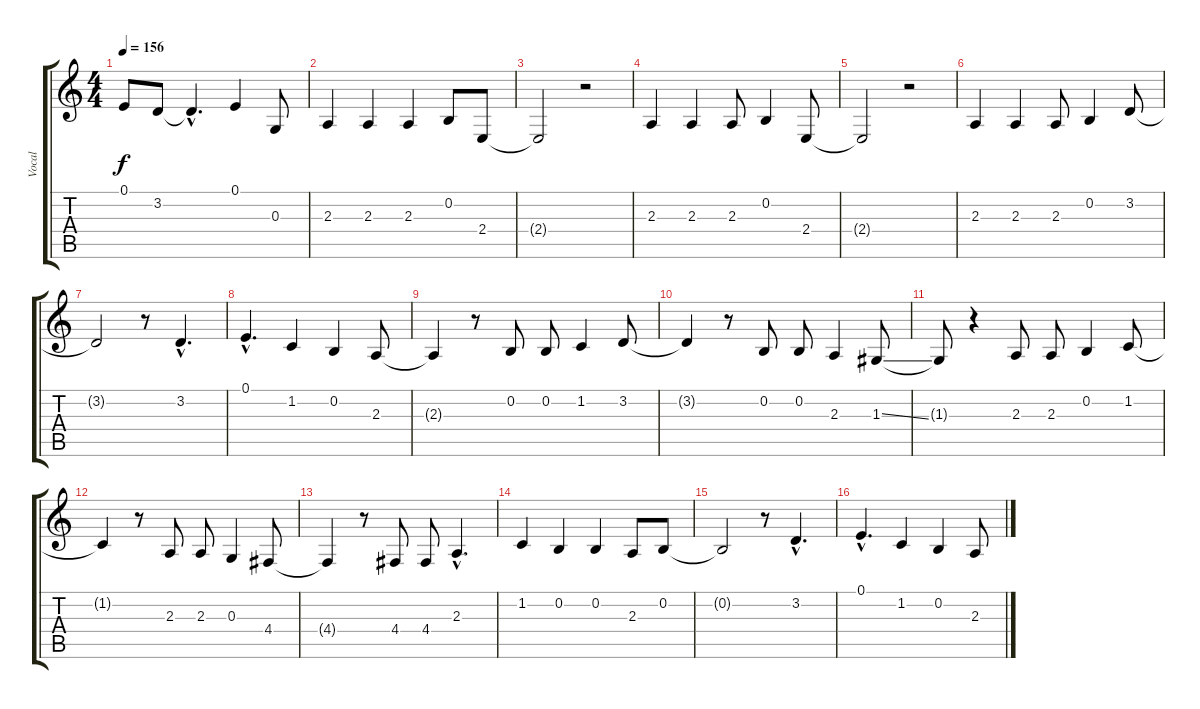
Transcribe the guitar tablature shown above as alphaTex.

\track ("Vocal" "Vocal") {instrument brightacousticpiano}
\staff {score tabs}
\tuning (E4 B3 G3 D3 A2 E2) {hide}
\ts (4 4)
\tempo 156
\clef g2
\ks c
0.1{t}.8{dy f} 3.2.8 3.2{hac t}.4{d} 0.1.4 0.3.8 |
2.3.4 2.3.4 2.3.4 0.2.8 2.4.8 |
2.4{t}.2 r.2 |
2.3.4 2.3.4 2.3.8 0.2.4 2.4.8 |
2.4{t}.2 r.2 |
2.3.4 2.3.4 2.3.8 0.2.4 3.2.8 |
3.2{t}.2 r.8 3.2{hac}.4{d} |
0.1{hac}.4{d} 1.2.4 0.2.4 2.3.8 |
2.3{t}.4 r.8 0.2.8 0.2.8 1.2.4 3.2.8 |
3.2{t}.4 r.8 0.2.8 0.2.8 2.3.4 1.3{ss}.8 |
1.3{t}.8 r.4 2.3.8 2.3.8 0.2.4 1.2.8 |
1.2{t}.4 r.8 2.3.8 2.3.8 0.3.4 4.4.8 |
4.4{t}.4 r.8 4.4.8 4.4.8 2.3{hac}.4{d} |
1.2.4 0.2.4 0.2.4 2.3.8 0.2.8 |
0.2{t}.2 r.8 3.2{hac}.4{d} |
0.1{hac}.4{d} 1.2.4 0.2.4 2.3.8
